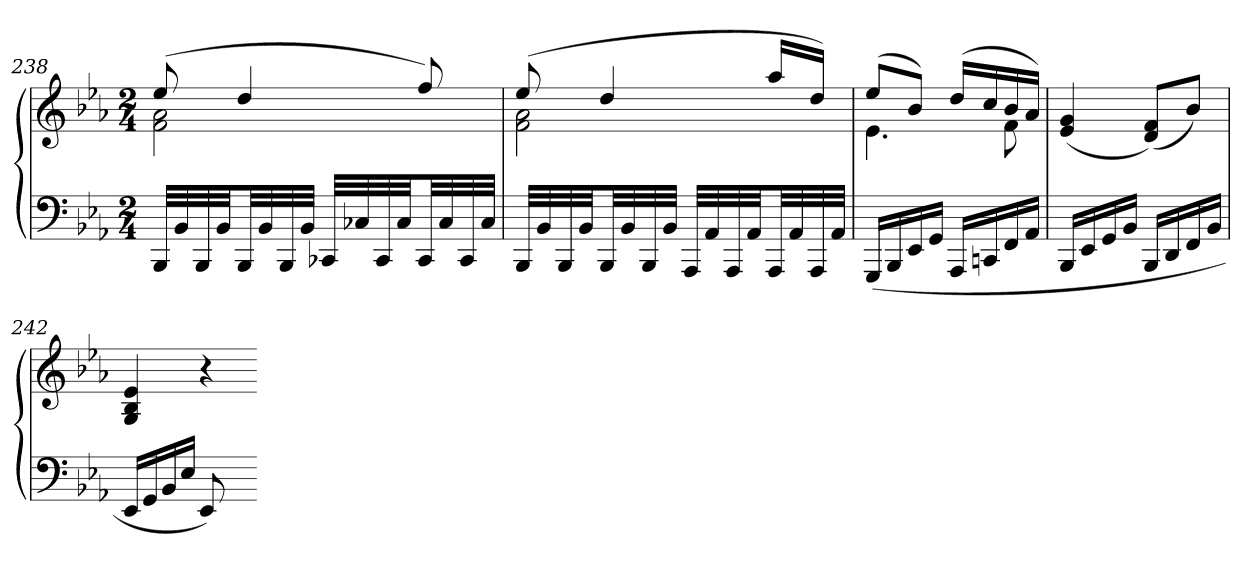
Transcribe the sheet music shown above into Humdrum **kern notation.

**kern	**kern
*part1	*part1
*staff2	*staff1
*clefF4	*clefG2
*k[b-e-a-]	*k[b-e-a-]
*E-:	*E-:
*M2/4	*M2/4
=238	=238
*	*^
32BBB-LLL	(8ee-	2f 2a-
32BB-	.	.
32BBB-	.	.
32BB-JJ	.	.
32BBB-LL	4dd	.
32BB-	.	.
32BBB-	.	.
32BB-JJJ	.	.
32CC-XLLL	.	.
32C-X	.	.
32CC-	.	.
32C-JJ	.	.
32CC-LL	8ff)	.
32C-	.	.
32CC-	.	.
32C-JJJ	.	.
=239	=239	=239
32BBB-LLL	(8ee-	2f 2a-
32BB-	.	.
32BBB-	.	.
32BB-JJ	.	.
32BBB-LL	4dd	.
32BB-	.	.
32BBB-	.	.
32BB-JJJ	.	.
32AAA-LLL	.	.
32AA-	.	.
32AAA-	.	.
32AA-JJ	.	.
32AAA-LL	16aa-LL	.
32AA-	.	.
32AAA-	16ddJJ)	.
32AA-JJJ	.	.
=240	=240	=240
(16GGGLL	(8ee-L	4.e-
16BBB-	.	.
16EE-	8b-J)	.
16GGJJ	.	.
16AAA-LL	(16ddLL	.
16CCn	16cc	.
16FF	16b-	8f
16AA-JJ	16a-JJ)	.
*	*v	*v
=241	=241
16BBB-LL	(4e- 4g
16EE-	.
16GG	.
16BB-JJ	.
16BBB-LL	(8d 8fL)
16DD	.
16FF	8b-J)
16BB-JJ	.
=242	=242
16EE-LL	4G 4B- 4e-
16GG	.
16BB-	.
16E-JJ	.
8EE-)	4r
8ryy	.
=-	=-
*-	*-
